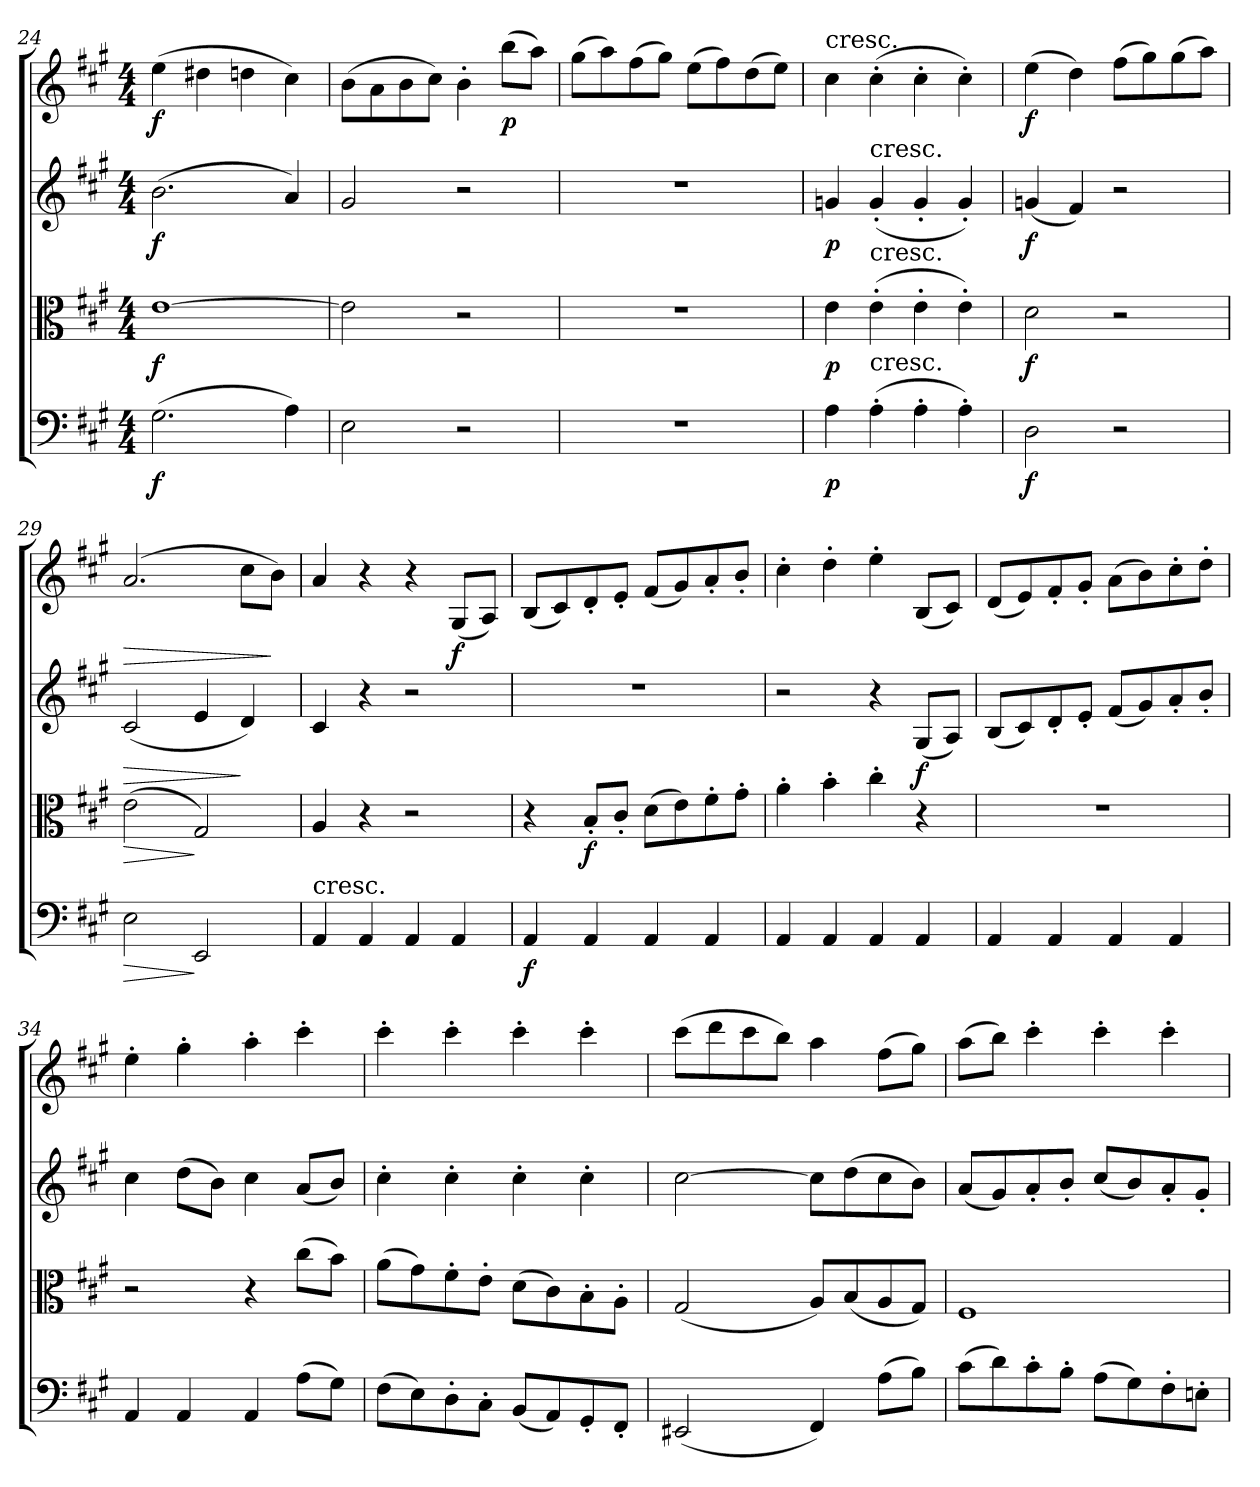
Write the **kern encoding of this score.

**kern	**dynam	**kern	**dynam	**kern	**dynam	**kern	**dynam
*part4	*part4	*part3	*part3	*part2	*part2	*part1	*part1
*staff4	*staff4	*staff3	*staff3	*staff2	*staff2	*staff1	*staff1
*clefF4	*	*clefC3	*	*clefG2	*	*clefG2	*
*k[f#c#g#]	*	*k[f#c#g#]	*	*k[f#c#g#]	*	*k[f#c#g#]	*
*A:	*	*A:	*	*A:	*	*A:	*
*M4/4	*	*M4/4	*	*M4/4	*	*M4/4	*
=24	=24	=24	=24	=24	=24	=24	=24
(2.G#\	f	[1e\	f	(2.b\	f	(4ee\	f
.	.	.	.	.	.	4dd#X\	.
.	.	.	.	.	.	4ddn\	.
4A\)	.	.	.	4a/)	.	4cc#\)	.
=25	=25	=25	=25	=25	=25	=25	=25
2E\	.	2e\]	.	2g#/	.	(8b\L	.
.	.	.	.	.	.	8a\	.
.	.	.	.	.	.	8b\	.
.	.	.	.	.	.	8cc#\J)	.
2r	.	2r	.	2r	.	4b'\	.
.	.	.	.	.	.	(8bb\L	p
.	.	.	.	.	.	8aa\J)	.
=26	=26	=26	=26	=26	=26	=26	=26
1r	.	1r	.	1r	.	(8gg#\L	.
.	.	.	.	.	.	8aa\)	.
.	.	.	.	.	.	(8ff#\	.
.	.	.	.	.	.	8gg#\J)	.
.	.	.	.	.	.	(8ee\L	.
.	.	.	.	.	.	8ff#\)	.
.	.	.	.	.	.	(8dd\	.
.	.	.	.	.	.	8ee\J)	.
=27	=27	=27	=27	=27	=27	=27	=27
!	!	!	!	!	!	!LO:TX:t=cresc.	!
4A\	p	4e\	p	4gn/	p	4cc#\	.
!	!	!	!	!LO:TX:t=cresc.	!	!	!
!	!	!LO:TX:t=cresc.	!	!	!	!	!
!LO:TX:t=cresc.	!	!	!	!	!	!	!
(4A'\	.	(4e'\	.	(4g'/	.	(4cc#'\	.
4A'\	.	4e'\	.	4g'/	.	4cc#'\	.
4A'\)	.	4e'\)	.	4g'/)	.	4cc#'\)	.
=28	=28	=28	=28	=28	=28	=28	=28
2D\	f	2d\	f	(4gn/	f	(4ee\	f
.	.	.	.	4f#/)	.	4dd\)	.
2r	.	2r	.	2r	.	(8ff#\L	.
.	.	.	.	.	.	8gg#\)	.
.	.	.	.	.	.	(8gg#\	.
.	.	.	.	.	.	8aa\J)	.
=29	=29	=29	=29	=29	=29	=29	=29
!	!LO:HP:b	!	!LO:HP:b	!	!LO:HP:b	!	!LO:HP:b
2E\	>	(2e\	>	(2c#/	>	(2.a/	>
2EE/	]	2G#/)	]	4e/	.	.	.
.	.	.	.	4d/)	]	8cc#\L	.
.	.	.	.	.	.	8b\J)	]
=30a	=30a	=30a	=30a	=30a	=30a	=30a	=30a
!LO:TX:t=cresc.	!	!	!	!	!	!	!
4AA/	.	4A/	.	4c#/	.	4a/	.
4AA/	.	4r	.	4r	.	4r	.
4AA/	.	2r	.	2r	.	4r	.
4AA/	.	.	.	.	.	(8G#/L	f
.	.	.	.	.	.	8A/J)	.
=31	=31	=31	=31	=31	=31	=31	=31
4AA/	f	4r	.	1r	.	(8B/L	.
.	.	.	.	.	.	8c#/)	.
4AA/	.	8B'/L	f	.	.	8d'/	.
.	.	8c#'/J	.	.	.	8e'/J	.
4AA/	.	(8d\L	.	.	.	(8f#/L	.
.	.	8e\)	.	.	.	8g#/)	.
4AA/	.	8f#'\	.	.	.	8a'/	.
.	.	8g#'\J	.	.	.	8b'/J	.
=32	=32	=32	=32	=32	=32	=32	=32
4AA/	.	4a'\	.	2r	.	4cc#'\	.
4AA/	.	4b'\	.	.	.	4dd'\	.
4AA/	.	4cc#'\	.	4r	.	4ee'\	.
4AA/	.	4r	.	(8G#/L	f	(8B/L	.
.	.	.	.	8A/J)	.	8c#/J)	.
=33	=33	=33	=33	=33	=33	=33	=33
4AA/	.	1r	.	(8B/L	.	(8d/L	.
.	.	.	.	8c#/)	.	8e/)	.
4AA/	.	.	.	8d'/	.	8f#'/	.
.	.	.	.	8e'/J	.	8g#'/J	.
4AA/	.	.	.	(8f#/L	.	(8a\L	.
.	.	.	.	8g#/)	.	8b\)	.
4AA/	.	.	.	8a'/	.	8cc#'\	.
.	.	.	.	8b'/J	.	8dd'\J	.
=34	=34	=34	=34	=34	=34	=34	=34
4AA/	.	2r	.	4cc#\	.	4ee'\	.
4AA/	.	.	.	(8dd\L	.	4gg#'\	.
.	.	.	.	8b\J)	.	.	.
4AA/	.	4r	.	4cc#\	.	4aa'\	.
(8A\L	.	(8cc#\L	.	(8a/L	.	4ccc#'\	.
8G#\J)	.	8b\J)	.	8b/J)	.	.	.
=35	=35	=35	=35	=35	=35	=35	=35
(8F#\L	.	(8a\L	.	4cc#'\	.	4ccc#'\	.
8E\)	.	8g#\)	.	.	.	.	.
8D'\	.	8f#'\	.	4cc#'\	.	4ccc#'\	.
8C#'\J	.	8e'\J	.	.	.	.	.
(8BB/L	.	(8d\L	.	4cc#'\	.	4ccc#'\	.
8AA/)	.	8c#\)	.	.	.	.	.
8GG#'/	.	8B'\	.	4cc#'\	.	4ccc#'\	.
8FF#'/J	.	8A'\J	.	.	.	.	.
=36	=36	=36	=36	=36	=36	=36	=36
(2EE#X/	.	(2G#/	.	[2cc#\	.	(8ccc#\L	.
.	.	.	.	.	.	8ddd\	.
.	.	.	.	.	.	8ccc#\	.
.	.	.	.	.	.	8bb\J)	.
4FF#/)	.	8A/L)	.	8cc#\L]	.	4aa\	.
.	.	(8B/	.	(8dd\	.	.	.
(8A\L	.	8A/	.	8cc#\	.	(8ff#\L	.
8B\J)	.	8G#/J)	.	8b\J)	.	8gg#\J)	.
=37	=37	=37	=37	=37	=37	=37	=37
(8c#\L	.	1F#/	.	(8a/L	.	(8aa\L	.
8d\)	.	.	.	8g#/)	.	8bb\J)	.
8c#'\	.	.	.	8a'/	.	4ccc#'\	.
8B'\J	.	.	.	8b'/J	.	.	.
(8A\L	.	.	.	(8cc#/L	.	4ccc#'\	.
8G#\)	.	.	.	8b/)	.	.	.
8F#'\	.	.	.	8a'/	.	4ccc#'\	.
8En'\J	.	.	.	8g#'/J	.	.	.
=	=	=	=	=	=	=	=
*-	*-	*-	*-	*-	*-	*-	*-
